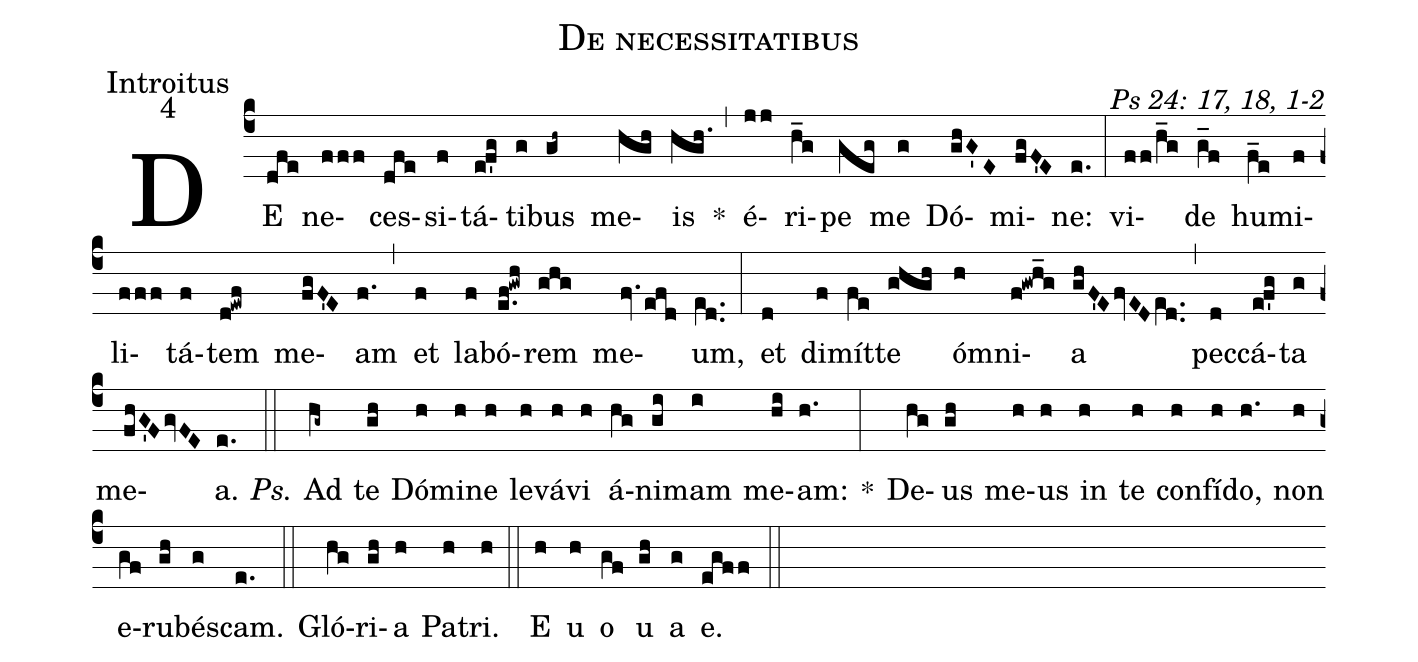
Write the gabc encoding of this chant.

name: De necessitatibus;
office-part: Introitus;
mode: 4;
commentary: Ps 24: 17, 18, 1-2;
%%
(c4) DE(dfe) ne(fff)ces(dfe)si(f)tá(ef'g)ti(g)bus(gh~) me(hgh)is(hgh.) *(,) é(jj)ri(h_g)pe(geg) me(g) Dó(ghG'E)mi(fgF'E)ne:(e.) (:)
vi(ff/h_g)de(g_f) hu(f_e)mi(f)li(fff)tá(f)tem(d!ewf) me(fgF'E)am(f.) (,) et(f) la(f)bó(e.f!gwh)rem(ghg) me(fv.efd)um,(e[ll:1]d..) (:)
et(d) di(f)mít(fe)te(ghgh) óm(h)ni(f!gwh_g)a(ghF'EfvEDe[ll:1]d..) (,) pec(d)cá(ef'g)ta(g) me(fhG'FgvFE)a.(e.) (::)
<i>Ps.</i> Ad(hg~) te(gh) Dó(h)mi(h)ne(h) le(h)vá(h)vi(h) á(hg)ni(gi)mam(i) me(hi)am:(h.) *(:)
De(hg)us(gh) me(h)us(h) in(h) te(h) con(h)fí(h)do,(h.) non(h) e(gf)ru(gh)bés(g)cam.(e.) (::)
Gló(hg)ri(gh)a(h) Pa(h)tri.(h) (::)
<eu>E(h) u(h) o(gf) u(gh) a(g) e.</eu>(egff) (::)
